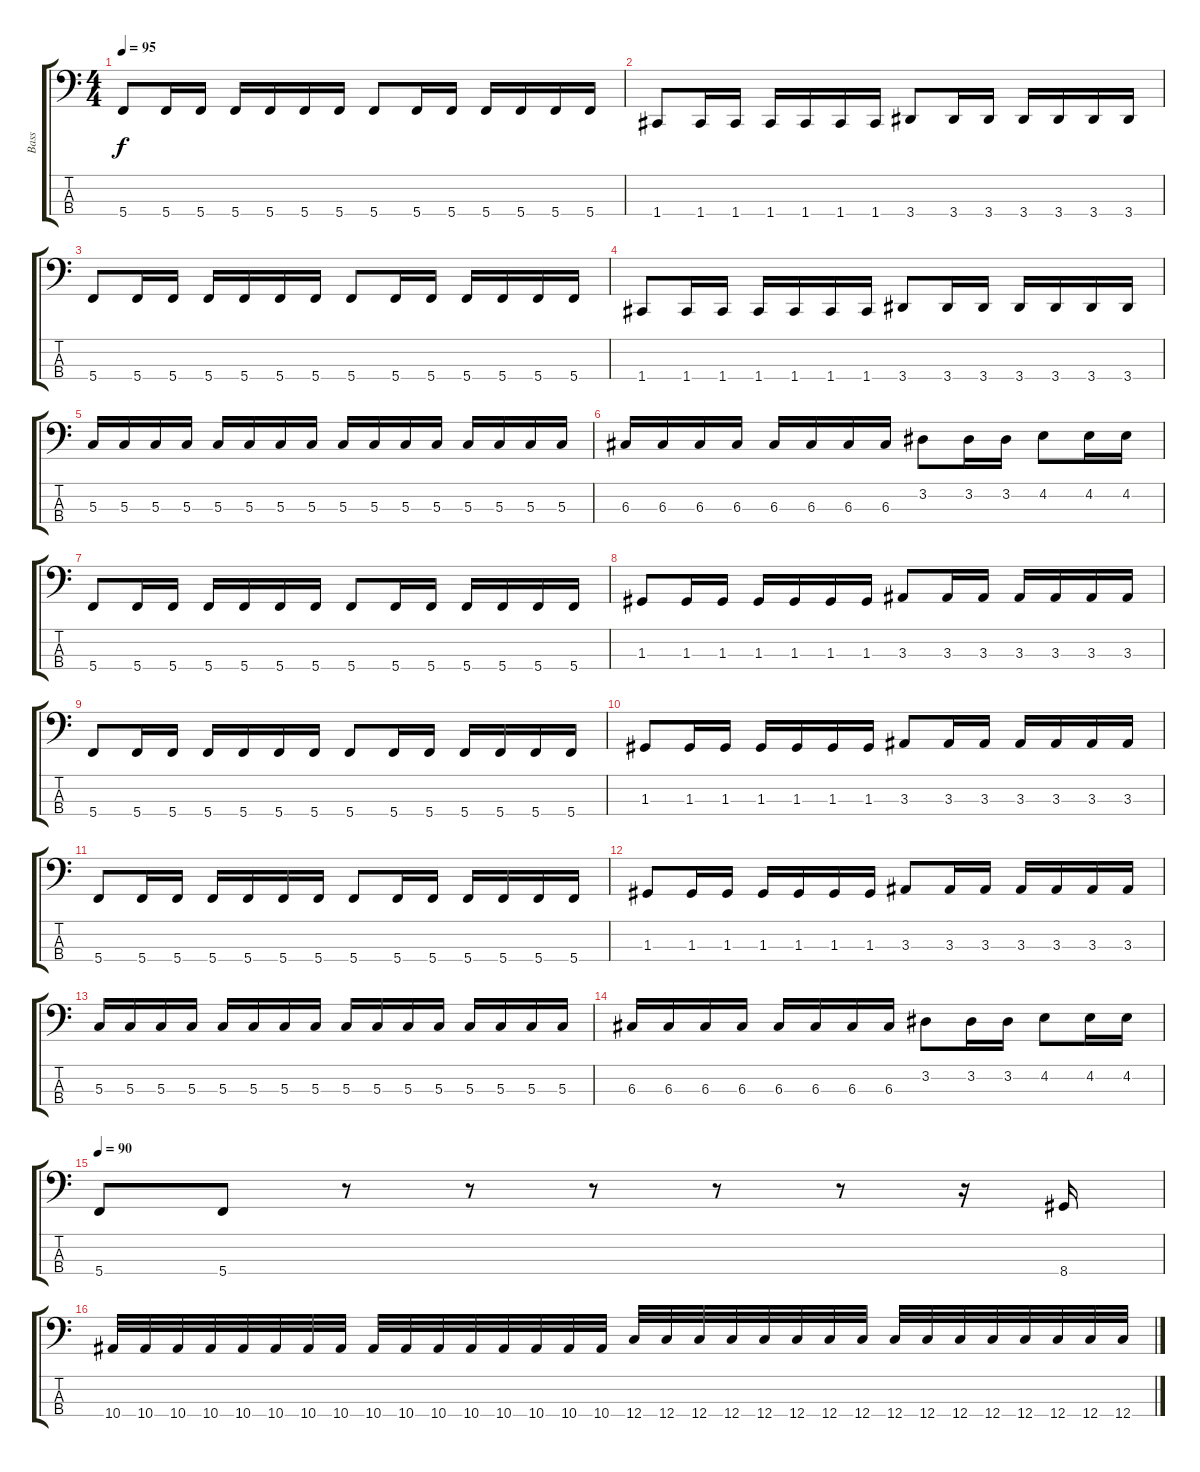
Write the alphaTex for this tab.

\track ("Bass" "Bass") {instrument electricbassfinger}
\staff {score tabs}
\tuning (F2 C2 G1 C1) {hide}
\ts (4 4)
\tempo 95
\clef f4
\ks c
5.4.8{dy f} 5.4.16 5.4.16 5.4.16 5.4.16 5.4.16 5.4.16 5.4.8 5.4.16 5.4.16 5.4.16 5.4.16 5.4.16 5.4.16 |
1.4.8 1.4.16 1.4.16 1.4.16 1.4.16 1.4.16 1.4.16 3.4.8 3.4.16 3.4.16 3.4.16 3.4.16 3.4.16 3.4.16 |
5.4.8 5.4.16 5.4.16 5.4.16 5.4.16 5.4.16 5.4.16 5.4.8 5.4.16 5.4.16 5.4.16 5.4.16 5.4.16 5.4.16 |
1.4.8 1.4.16 1.4.16 1.4.16 1.4.16 1.4.16 1.4.16 3.4.8 3.4.16 3.4.16 3.4.16 3.4.16 3.4.16 3.4.16 |
5.3.16 5.3.16 5.3.16 5.3.16 5.3.16 5.3.16 5.3.16 5.3.16 5.3.16 5.3.16 5.3.16 5.3.16 5.3.16 5.3.16 5.3.16 5.3.16 |
6.3.16 6.3.16 6.3.16 6.3.16 6.3.16 6.3.16 6.3.16 6.3.16 3.2.8 3.2.16 3.2.16 4.2.8 4.2.16 4.2.16 |
5.4.8 5.4.16 5.4.16 5.4.16 5.4.16 5.4.16 5.4.16 5.4.8 5.4.16 5.4.16 5.4.16 5.4.16 5.4.16 5.4.16 |
1.3.8 1.3.16 1.3.16 1.3.16 1.3.16 1.3.16 1.3.16 3.3.8 3.3.16 3.3.16 3.3.16 3.3.16 3.3.16 3.3.16 |
5.4.8 5.4.16 5.4.16 5.4.16 5.4.16 5.4.16 5.4.16 5.4.8 5.4.16 5.4.16 5.4.16 5.4.16 5.4.16 5.4.16 |
1.3.8 1.3.16 1.3.16 1.3.16 1.3.16 1.3.16 1.3.16 3.3.8 3.3.16 3.3.16 3.3.16 3.3.16 3.3.16 3.3.16 |
5.4.8 5.4.16 5.4.16 5.4.16 5.4.16 5.4.16 5.4.16 5.4.8 5.4.16 5.4.16 5.4.16 5.4.16 5.4.16 5.4.16 |
1.3.8 1.3.16 1.3.16 1.3.16 1.3.16 1.3.16 1.3.16 3.3.8 3.3.16 3.3.16 3.3.16 3.3.16 3.3.16 3.3.16 |
5.3.16 5.3.16 5.3.16 5.3.16 5.3.16 5.3.16 5.3.16 5.3.16 5.3.16 5.3.16 5.3.16 5.3.16 5.3.16 5.3.16 5.3.16 5.3.16 |
6.3.16 6.3.16 6.3.16 6.3.16 6.3.16 6.3.16 6.3.16 6.3.16 3.2.8 3.2.16 3.2.16 4.2.8 4.2.16 4.2.16 |
\tempo 90
5.4.8 5.4.8 r.8 r.8 r.8 r.8 r.8 r.16 8.4.16 |
10.4.32 10.4.32 10.4.32 10.4.32 10.4.32 10.4.32 10.4.32 10.4.32 10.4.32 10.4.32 10.4.32 10.4.32 10.4.32 10.4.32 10.4.32 10.4.32 12.4.32 12.4.32 12.4.32 12.4.32 12.4.32 12.4.32 12.4.32 12.4.32 12.4.32 12.4.32 12.4.32 12.4.32 12.4.32 12.4.32 12.4.32 12.4.32
